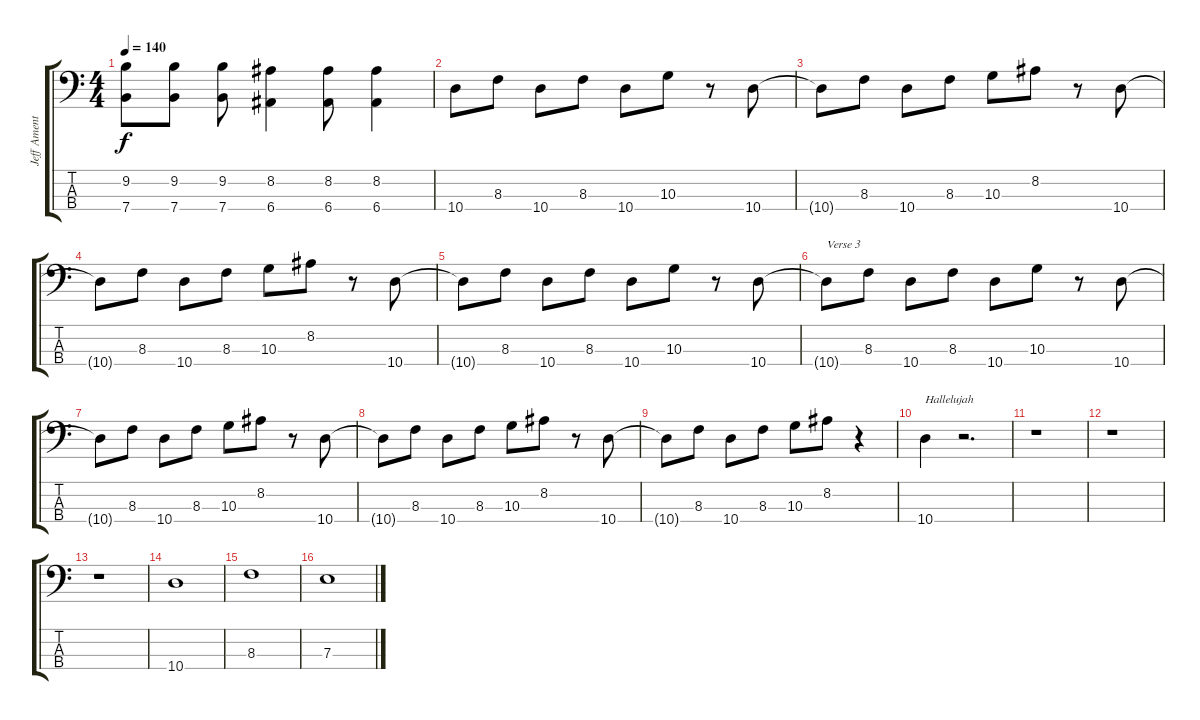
\track ("Jeff Ament" "Jeff Ament") {instrument electricbassfinger}
\staff {score tabs}
\tuning (G2 D2 A1 E1) {hide}
\ts (4 4)
\tempo 140
\clef f4
\ks c
(9.2{t} 7.4{t}).8{dy f} (9.2 7.4).8 (9.2 7.4).8 (8.2 6.4).4 (8.2 6.4).8 (8.2 6.4).4 |
10.4.8 8.3.8 10.4.8 8.3.8 10.4.8 10.3.8 r.8 10.4.8 |
10.4{t}.8 8.3.8 10.4.8 8.3.8 10.3.8 8.2.8 r.8 10.4.8 |
10.4{t}.8 8.3.8 10.4.8 8.3.8 10.3.8 8.2.8 r.8 10.4.8 |
10.4{t}.8 8.3.8 10.4.8 8.3.8 10.4.8 10.3.8 r.8 10.4.8 |
10.4{t}.8{txt "Verse 3"} 8.3.8 10.4.8 8.3.8 10.4.8 10.3.8 r.8 10.4.8 |
10.4{t}.8 8.3.8 10.4.8 8.3.8 10.3.8 8.2.8 r.8 10.4.8 |
10.4{t}.8 8.3.8 10.4.8 8.3.8 10.3.8 8.2.8 r.8 10.4.8 |
10.4{t}.8 8.3.8 10.4.8 8.3.8 10.3.8 8.2.8 r.4 |
10.4.4{txt "Hallelujah"} r.2{d} |
r.1 |
r.1 |
r.1 |
10.4.1 |
8.3.1 |
7.3.1
